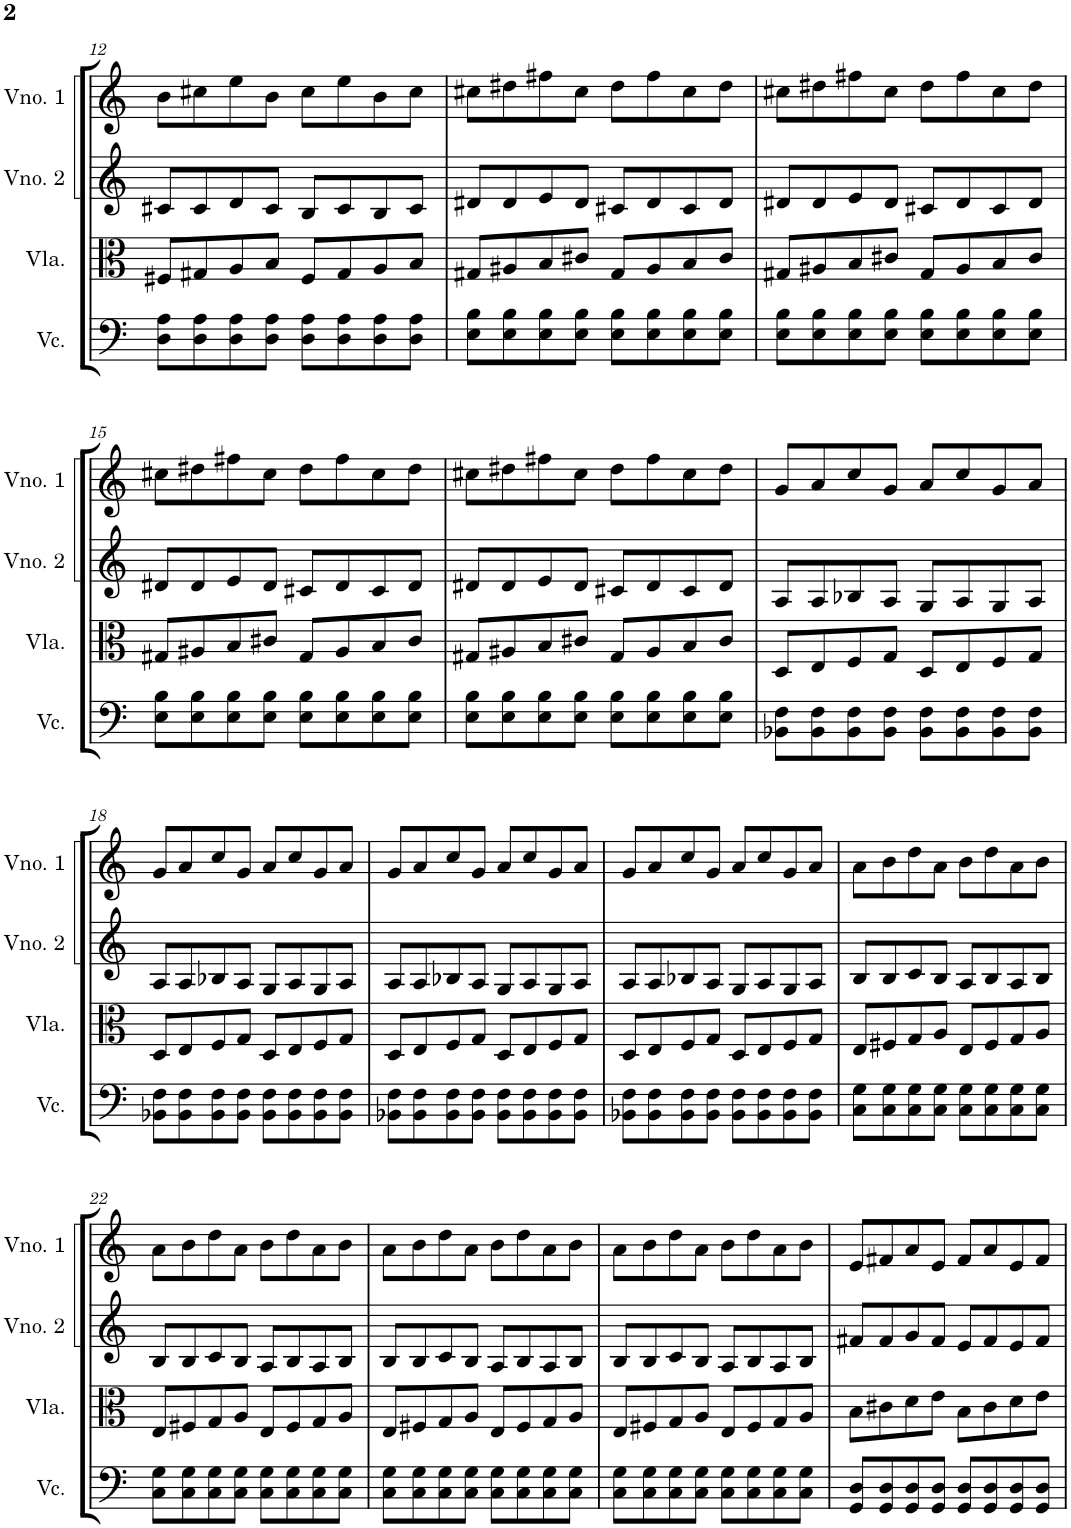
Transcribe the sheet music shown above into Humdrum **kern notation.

**kern	**kern	**kern	**kern
*part4	*part3	*part2	*part1
*staff4	*staff3	*staff2	*staff1
*I"Violoncelo	*I"Viola	*I"Violino 2	*I"Violino 1
*I'Vc.	*I'Vla.	*I'Vno. 2	*I'Vno. 1
!!LO:PB:g=z
*clefF4	*clefC3	*clefG2	*clefG2
*k[]	*k[]	*k[]	*k[]
*M4/4	*M4/4	*M4/4	*M4/4
=12	=12	=12	=12
8D\ 8A\L	8F#X/L	8c#X/L	8b\L
8D\ 8A\	8G#X/	8c#/	8cc#X\
8D\ 8A\	8A/	8d/	8ee\
8D\ 8A\J	8B/J	8c#/J	8b\J
8D\ 8A\L	8F#/L	8B/L	8cc#\L
8D\ 8A\	8G#/	8c#/	8ee\
8D\ 8A\	8A/	8B/	8b\
8D\ 8A\J	8B/J	8c#/J	8cc#\J
=13	=13	=13	=13
8E\ 8B\L	8G#X/L	8d#X/L	8cc#X\L
8E\ 8B\	8A#X/	8d#/	8dd#X\
8E\ 8B\	8B/	8e/	8ff#X\
8E\ 8B\J	8c#X/J	8d#/J	8cc#\J
8E\ 8B\L	8G#/L	8c#X/L	8dd#\L
8E\ 8B\	8A#/	8d#/	8ff#\
8E\ 8B\	8B/	8c#/	8cc#\
8E\ 8B\J	8c#/J	8d#/J	8dd#\J
=14	=14	=14	=14
8E\ 8B\L	8G#X/L	8d#X/L	8cc#X\L
8E\ 8B\	8A#X/	8d#/	8dd#X\
8E\ 8B\	8B/	8e/	8ff#X\
8E\ 8B\J	8c#X/J	8d#/J	8cc#\J
8E\ 8B\L	8G#/L	8c#X/L	8dd#\L
8E\ 8B\	8A#/	8d#/	8ff#\
8E\ 8B\	8B/	8c#/	8cc#\
8E\ 8B\J	8c#/J	8d#/J	8dd#\J
!!LO:LB:g=z
=15	=15	=15	=15
8E\ 8B\L	8G#X/L	8d#X/L	8cc#X\L
8E\ 8B\	8A#X/	8d#/	8dd#X\
8E\ 8B\	8B/	8e/	8ff#X\
8E\ 8B\J	8c#X/J	8d#/J	8cc#\J
8E\ 8B\L	8G#/L	8c#X/L	8dd#\L
8E\ 8B\	8A#/	8d#/	8ff#\
8E\ 8B\	8B/	8c#/	8cc#\
8E\ 8B\J	8c#/J	8d#/J	8dd#\J
=16	=16	=16	=16
8E\ 8B\L	8G#X/L	8d#X/L	8cc#X\L
8E\ 8B\	8A#X/	8d#/	8dd#X\
8E\ 8B\	8B/	8e/	8ff#X\
8E\ 8B\J	8c#X/J	8d#/J	8cc#\J
8E\ 8B\L	8G#/L	8c#X/L	8dd#\L
8E\ 8B\	8A#/	8d#/	8ff#\
8E\ 8B\	8B/	8c#/	8cc#\
8E\ 8B\J	8c#/J	8d#/J	8dd#\J
=17	=17	=17	=17
8BB-X\ 8F\L	8D/L	8A/L	8g/L
8BB-\ 8F\	8E/	8A/	8a/
8BB-\ 8F\	8F/	8B-X/	8cc/
8BB-\ 8F\J	8G/J	8A/J	8g/J
8BB-\ 8F\L	8D/L	8G/L	8a/L
8BB-\ 8F\	8E/	8A/	8cc/
8BB-\ 8F\	8F/	8G/	8g/
8BB-\ 8F\J	8G/J	8A/J	8a/J
!!LO:LB:g=z
=18	=18	=18	=18
8BB-X\ 8F\L	8D/L	8A/L	8g/L
8BB-\ 8F\	8E/	8A/	8a/
8BB-\ 8F\	8F/	8B-X/	8cc/
8BB-\ 8F\J	8G/J	8A/J	8g/J
8BB-\ 8F\L	8D/L	8G/L	8a/L
8BB-\ 8F\	8E/	8A/	8cc/
8BB-\ 8F\	8F/	8G/	8g/
8BB-\ 8F\J	8G/J	8A/J	8a/J
=19	=19	=19	=19
8BB-X\ 8F\L	8D/L	8A/L	8g/L
8BB-\ 8F\	8E/	8A/	8a/
8BB-\ 8F\	8F/	8B-X/	8cc/
8BB-\ 8F\J	8G/J	8A/J	8g/J
8BB-\ 8F\L	8D/L	8G/L	8a/L
8BB-\ 8F\	8E/	8A/	8cc/
8BB-\ 8F\	8F/	8G/	8g/
8BB-\ 8F\J	8G/J	8A/J	8a/J
=20	=20	=20	=20
8BB-X\ 8F\L	8D/L	8A/L	8g/L
8BB-\ 8F\	8E/	8A/	8a/
8BB-\ 8F\	8F/	8B-X/	8cc/
8BB-\ 8F\J	8G/J	8A/J	8g/J
8BB-\ 8F\L	8D/L	8G/L	8a/L
8BB-\ 8F\	8E/	8A/	8cc/
8BB-\ 8F\	8F/	8G/	8g/
8BB-\ 8F\J	8G/J	8A/J	8a/J
=21	=21	=21	=21
8C\ 8G\L	8E/L	8B/L	8a\L
8C\ 8G\	8F#X/	8B/	8b\
8C\ 8G\	8G/	8c/	8dd\
8C\ 8G\J	8A/J	8B/J	8a\J
8C\ 8G\L	8E/L	8A/L	8b\L
8C\ 8G\	8F#/	8B/	8dd\
8C\ 8G\	8G/	8A/	8a\
8C\ 8G\J	8A/J	8B/J	8b\J
!!LO:LB:g=z
=22	=22	=22	=22
8C\ 8G\L	8E/L	8B/L	8a\L
8C\ 8G\	8F#X/	8B/	8b\
8C\ 8G\	8G/	8c/	8dd\
8C\ 8G\J	8A/J	8B/J	8a\J
8C\ 8G\L	8E/L	8A/L	8b\L
8C\ 8G\	8F#/	8B/	8dd\
8C\ 8G\	8G/	8A/	8a\
8C\ 8G\J	8A/J	8B/J	8b\J
=23	=23	=23	=23
8C\ 8G\L	8E/L	8B/L	8a\L
8C\ 8G\	8F#X/	8B/	8b\
8C\ 8G\	8G/	8c/	8dd\
8C\ 8G\J	8A/J	8B/J	8a\J
8C\ 8G\L	8E/L	8A/L	8b\L
8C\ 8G\	8F#/	8B/	8dd\
8C\ 8G\	8G/	8A/	8a\
8C\ 8G\J	8A/J	8B/J	8b\J
=24	=24	=24	=24
8C\ 8G\L	8E/L	8B/L	8a\L
8C\ 8G\	8F#X/	8B/	8b\
8C\ 8G\	8G/	8c/	8dd\
8C\ 8G\J	8A/J	8B/J	8a\J
8C\ 8G\L	8E/L	8A/L	8b\L
8C\ 8G\	8F#/	8B/	8dd\
8C\ 8G\	8G/	8A/	8a\
8C\ 8G\J	8A/J	8B/J	8b\J
=25	=25	=25	=25
8GG/ 8D/L	8B\L	8f#X/L	8e/L
8GG/ 8D/	8c#X\	8f#/	8f#X/
8GG/ 8D/	8d\	8g/	8a/
8GG/ 8D/J	8e\J	8f#/J	8e/J
8GG/ 8D/L	8B\L	8e/L	8f#/L
8GG/ 8D/	8c#\	8f#/	8a/
8GG/ 8D/	8d\	8e/	8e/
8GG/ 8D/J	8e\J	8f#/J	8f#/J
=	=	=	=
*-	*-	*-	*-
